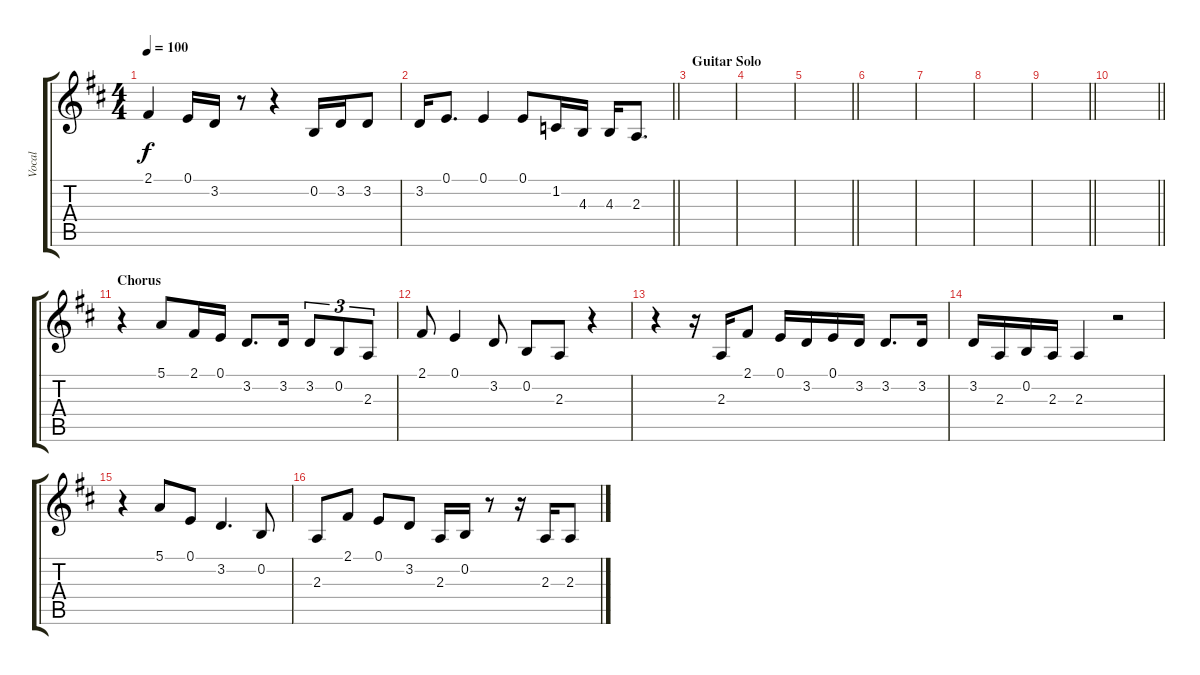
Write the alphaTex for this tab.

\track ("Vocal" "Vocal") {instrument flute}
\staff {score tabs}
\tuning (E4 B3 G3 D3 A2 E2) {hide}
\ts (4 4)
\tempo 100
\clef g2
\ks d
2.1.4{dy f} 0.1.16 3.2.16 r.8 r.4 0.2.16 3.2.16 3.2.8 |
\barLineRight lightlight
3.2.16 0.1.8{d} 0.1.4 0.1.8 1.2.16 4.3.16 4.3.16 2.3.8{d} |
\section ("" "Guitar Solo")
|
|
\barLineRight lightlight
|
|
|
|
\barLineRight lightlight
|
\barLineRight lightlight
|
\section ("" "Chorus")
r.4 5.1.8 2.1.16 0.1.16 3.2.8{d} 3.2.16 3.2.8{tu (3 2)} 0.2.8{tu (3 2)} 2.3.8{tu (3 2)} |
2.1.8 0.1.4 3.2.8 0.2.8 2.3.8 r.4 |
r.4 r.16 2.3.16 2.1.8 0.1.16 3.2.16 0.1.16 3.2.16 3.2.8{d} 3.2.16 |
3.2.16 2.3.16 0.2.16 2.3.16 2.3.4 r.2 |
r.4 5.1.8 0.1.8 3.2.4{d} 0.2.8 |
2.3.8 2.1.8 0.1.8 3.2.8 2.3.16 0.2.16 r.8 r.16 2.3.16 2.3.8
